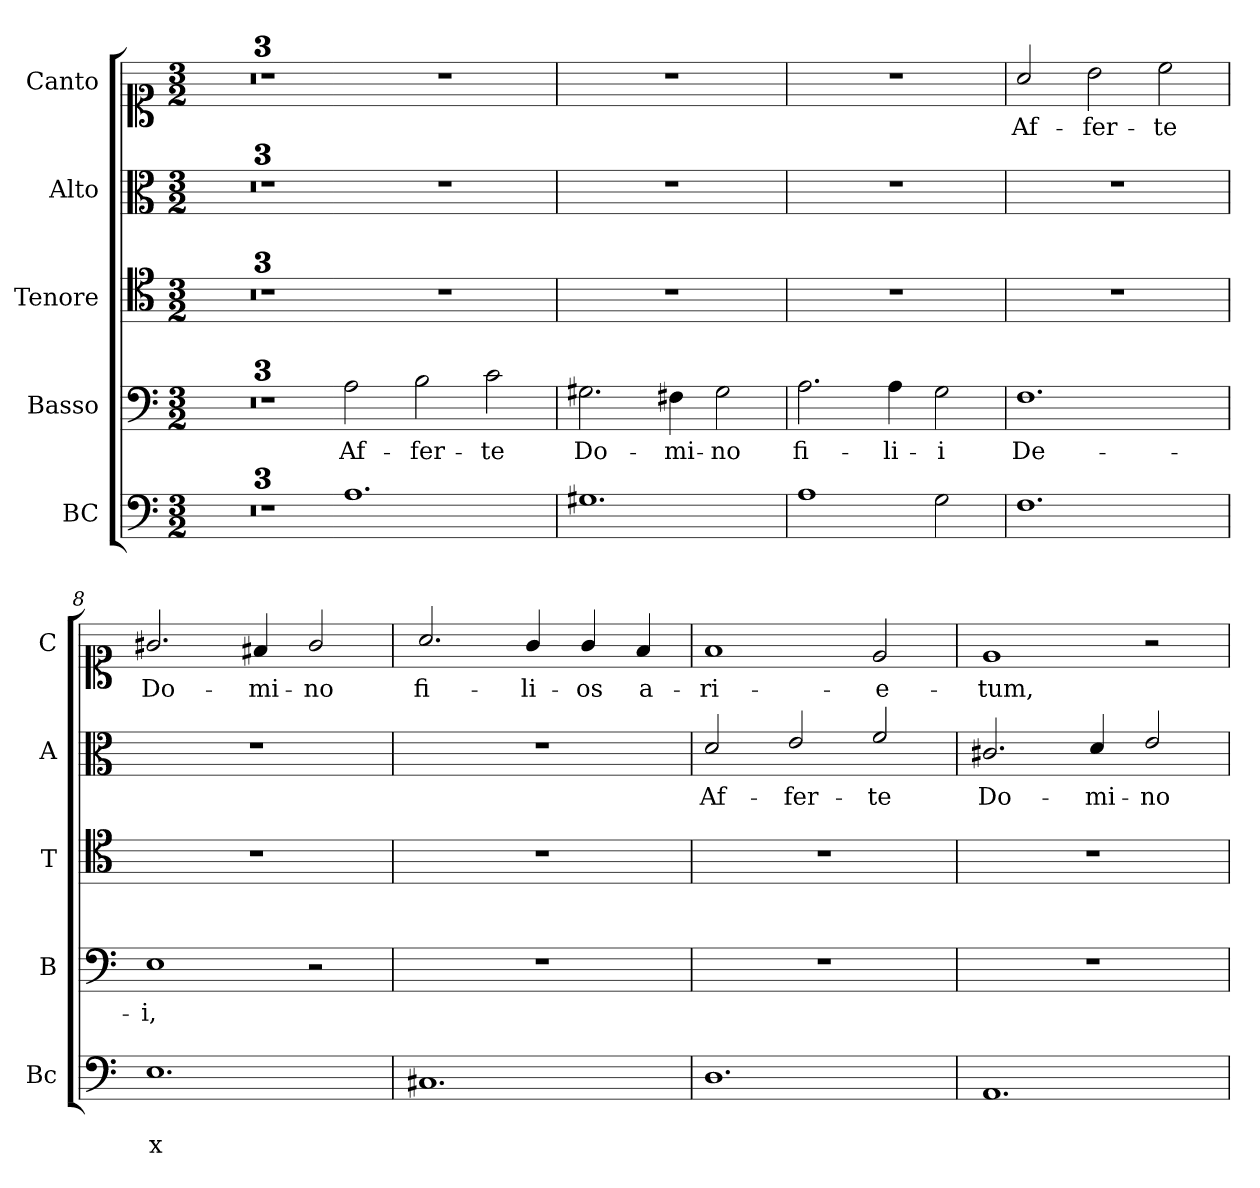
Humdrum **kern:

**kern	**text	**text	**kern	**text	**kern	**kern	**text	**kern	**text
*part5	*part5	*part5	*part4	*part4	*part3	*part2	*part2	*part1	*part1
*staff5	*staff5	*staff5	*staff4	*staff4	*staff3	*staff2	*staff2	*staff1	*staff1
*I"BC	*	*	*I"Basso	*	*I"Tenore	*I"Alto	*	*I"Canto	*
*I'Bc	*	*	*I'B	*	*I'T	*I'A	*	*I'C	*
*clefF4	*	*	*clefF4	*	*clefC4	*clefC3	*	*clefC1	*
*k[]	*	*	*k[]	*	*k[]	*k[]	*	*k[]	*
*C:	*	*	*C:	*	*C:	*C:	*	*C:	*
*M3/2	*	*	*M3/2	*	*M3/2	*M3/2	*	*M3/2	*
=1	=1	=1	=1	=1	=1	=1	=1	=1	=1
1.ryy	.	.	1.ryy	.	1.ryy	1.ryy	.	1.ryy	.
=2	=2	=2	=2	=2	=2	=2	=2	=2	=2
1.r	.	.	1.r	.	1.r	1.r	.	1.r	.
=3	=3	=3	=3	=3	=3	=3	=3	=3	=3
*	*	*	*	*	*clefGv2	*clefG2	*	*clefG2	*
1.ryy	.	.	1.ryy	.	1.ryy	1.ryy	.	1.ryy	.
=4-	=4-	=4-	=4-	=4-	=4-	=4-	=4-	=4-	=4-
!	!	!	!	!LO:LY:b	!	!	!	!	!
1.A	.	.	2A\	Af-	1.r	1.r	.	1.r	.
!	!	!	!	!LO:LY:b	!	!	!	!	!
.	.	.	2B\	-fer-	.	.	.	.	.
!	!	!	!	!LO:LY:b	!	!	!	!	!
.	.	.	2c\	-te	.	.	.	.	.
=5	=5	=5	=5	=5	=5	=5	=5	=5	=5
!	!	!	!	!LO:LY:b	!	!	!	!	!
1.G#X	.	.	2.G#X\	Do-	1.r	1.r	.	1.r	.
!	!	!	!	!LO:LY:b	!	!	!	!	!
.	.	.	4F#X\	-mi-	.	.	.	.	.
!	!	!	!	!LO:LY:b	!	!	!	!	!
.	.	.	2G#\	-no	.	.	.	.	.
=6	=6	=6	=6	=6	=6	=6	=6	=6	=6
!	!	!	!	!LO:LY:b	!	!	!	!	!
1A	.	.	2.A\	fi-	1.r	1.r	.	1.r	.
!	!	!	!	!LO:LY:b	!	!	!	!	!
.	.	.	4A\	-li-	.	.	.	.	.
!	!	!	!	!LO:LY:b	!	!	!	!	!
2G\	.	.	2G\	-i	.	.	.	.	.
=7	=7	=7	=7	=7	=7	=7	=7	=7	=7
!	!	!	!	!LO:LY:b	!	!	!	!	!LO:LY:b
1.F	.	.	1.F	De-	1.r	1.r	.	2a/	Af-
!	!	!	!	!	!	!	!	!	!LO:LY:b
.	.	.	.	.	.	.	.	2b\	-fer-
!	!	!	!	!	!	!	!	!	!LO:LY:b
.	.	.	.	.	.	.	.	2cc\	-te
=8	=8	=8	=8	=8	=8	=8	=8	=8	=8
!	!	!LO:LY:b	!	!LO:LY:b	!	!	!	!	!LO:LY:b
1.E	.	x	1E	-i,	1.r	1.r	.	2.g#X/	Do-
!	!	!	!	!	!	!	!	!	!LO:LY:b
.	.	.	.	.	.	.	.	4f#X/	-mi-
!	!	!	!	!	!	!	!	!	!LO:LY:b
.	.	.	2r	.	.	.	.	2g#/	-no
!!LO:LB:g=z
=9	=9	=9	=9	=9	=9	=9	=9	=9	=9
!	!	!	!	!	!	!	!	!	!LO:LY:b
1.C#X	.	.	1.r	.	1.r	1.r	.	2.a/	fi-
!	!	!	!	!	!	!	!	!	!LO:LY:b
.	.	.	.	.	.	.	.	4g/	-li-
!	!	!	!	!	!	!	!	!	!LO:LY:b
.	.	.	.	.	.	.	.	4g/	-os
!	!	!	!	!	!	!	!	!	!LO:LY:b
.	.	.	.	.	.	.	.	4f/	a-
=10	=10	=10	=10	=10	=10	=10	=10	=10	=10
!	!	!	!	!	!	!	!LO:LY:b	!	!LO:LY:b
1.D	.	.	1.r	.	1.r	2d/	Af-	1f	-ri-
!	!	!	!	!	!	!	!LO:LY:b	!	!
.	.	.	.	.	.	2e/	-fer-	.	.
!	!	!	!	!	!	!	!LO:LY:b	!	!LO:LY:b
.	.	.	.	.	.	2f/	-te	2e/	-e-
=11	=11	=11	=11	=11	=11	=11	=11	=11	=11
!	!	!	!	!	!	!	!LO:LY:b	!	!LO:LY:b
1.AA	.	.	1.r	.	1.r	2.c#X/	Do-	1e	-tum,
!	!	!	!	!	!	!	!LO:LY:b	!	!
.	.	.	.	.	.	4d/	-mi-	.	.
!	!	!	!	!	!	!	!LO:LY:b	!	!
.	.	.	.	.	.	2e/	-no	2r	.
=	=	=	=	=	=	=	=	=	=
*-	*-	*-	*-	*-	*-	*-	*-	*-	*-
